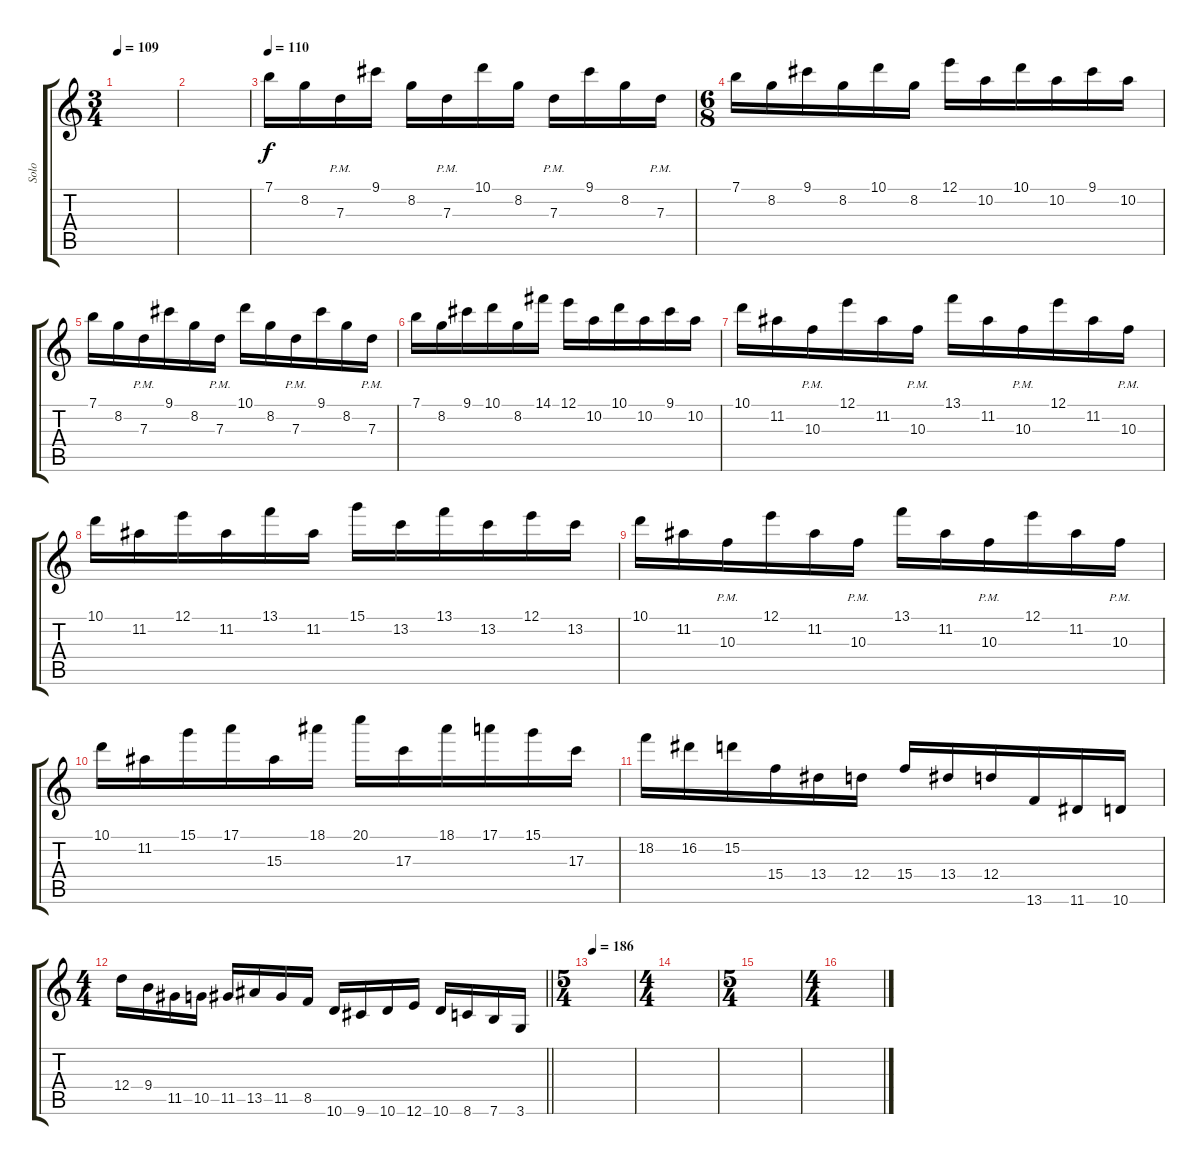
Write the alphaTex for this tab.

\track ("Solo" "Solo") {instrument distortionguitar}
\staff {score tabs}
\tuning (E4 B3 G3 D3 A2 E2) {hide}
\ts (3 4)
\tempo 109
\clef g2
\ks c
|
|
\tempo 110
7.1.16{instrument distortionguitar} 8.2.16 7.3{pm}.16 9.1.16 8.2.16 7.3{pm}.16 10.1.16 8.2.16 7.3{pm}.16 9.1.16 8.2.16 7.3{pm}.16 |
\ts (6 8)
7.1.16 8.2.16 9.1.16 8.2.16 10.1.16 8.2.16 12.1.16 10.2.16 10.1.16 10.2.16 9.1.16 10.2.16 |
7.1.16 8.2.16 7.3{pm}.16 9.1.16 8.2.16 7.3{pm}.16 10.1.16 8.2.16 7.3{pm}.16 9.1.16 8.2.16 7.3{pm}.16 |
7.1.16 8.2.16 9.1.16 10.1.16 8.2.16 14.1.16 12.1.16 10.2.16 10.1.16 10.2.16 9.1.16 10.2.16 |
10.1.16 11.2.16 10.3{pm}.16 12.1.16 11.2.16 10.3{pm}.16 13.1.16 11.2.16 10.3{pm}.16 12.1.16 11.2.16 10.3{pm}.16 |
10.1.16 11.2.16 12.1.16 11.2.16 13.1.16 11.2.16 15.1.16 13.2.16 13.1.16 13.2.16 12.1.16 13.2.16 |
10.1.16 11.2.16 10.3{pm}.16 12.1.16 11.2.16 10.3{pm}.16 13.1.16 11.2.16 10.3{pm}.16 12.1.16 11.2.16 10.3{pm}.16 |
10.1.16 11.2.16 15.1.16 17.1.16 15.3.16 18.1.16 20.1.16 17.3.16 18.1.16 17.1.16 15.1.16 17.3.16 |
18.2.16 16.2.16 15.2.16 15.4.16 13.4.16 12.4.16 15.4.16 13.4.16 12.4.16 13.6.16 11.6.16 10.6.16 |
\ts (4 4)
\barLineRight lightlight
12.4.16 9.4.16 11.5.16 10.5.16 11.5.16 13.5.16 11.5.16 8.5.16 10.6.16 9.6.16 10.6.16 12.6.16 10.6.16 8.6.16 7.6.16 3.6.16 |
\ts (5 4)
\tempo 186
|
\ts (4 4)
|
\ts (5 4)
|
\ts (4 4)
